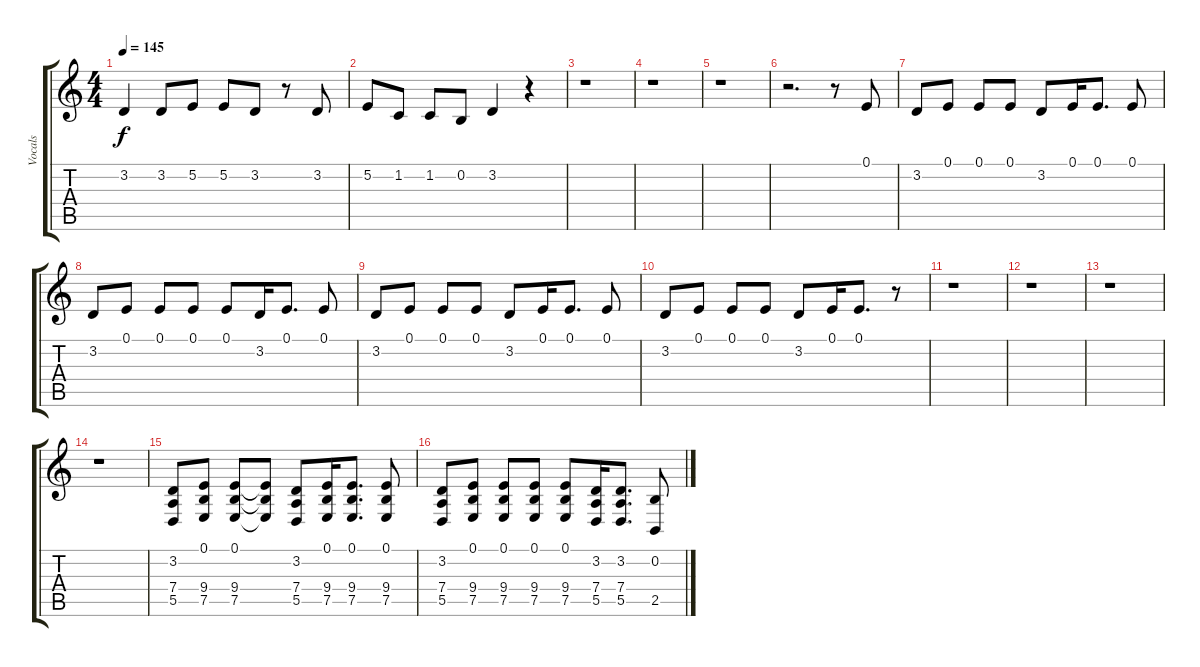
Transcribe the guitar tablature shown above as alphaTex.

\track ("Vocals" "Vocals") {instrument voiceoohs}
\staff {score tabs}
\tuning (E4 B3 G3 D3 A2 E2) {hide}
\ts (4 4)
\tempo 145
\clef g2
\ks c
3.2.4{dy f} 3.2.8 5.2.8 5.2.8 3.2.8 r.8 3.2.8 |
5.2.8 1.2.8 1.2.8 0.2.8 3.2.4 r.4 |
r.1 |
r.1 |
r.1 |
r.2{d} r.8 0.1.8 |
3.2.8 0.1.8 0.1.8 0.1.8 3.2.8 0.1.16 0.1.8{d} 0.1.8 |
3.2.8 0.1.8 0.1.8 0.1.8 0.1.8 3.2.16 0.1.8{d} 0.1.8 |
3.2.8 0.1.8 0.1.8 0.1.8 3.2.8 0.1.16 0.1.8{d} 0.1.8 |
3.2.8 0.1.8 0.1.8 0.1.8 3.2.8 0.1.16 0.1.8{d} r.8 |
r.1 |
r.1 |
r.1 |
r.1 |
(3.2 7.4 5.5).8 (0.1 9.4 7.5).8 (0.1 9.4 7.5).8 (0.1{t} 9.4{t} 7.5{t}).8 (3.2 7.4 5.5).8 (0.1 9.4 7.5).16 (0.1 9.4 7.5).8{d} (0.1 9.4 7.5).8 |
(3.2 7.4 5.5).8 (0.1 9.4 7.5).8 (0.1 9.4 7.5).8 (0.1 9.4 7.5).8 (0.1 9.4 7.5).8 (3.2 7.4 5.5).16 (3.2 7.4 5.5).8{d} (0.2 2.5).8
